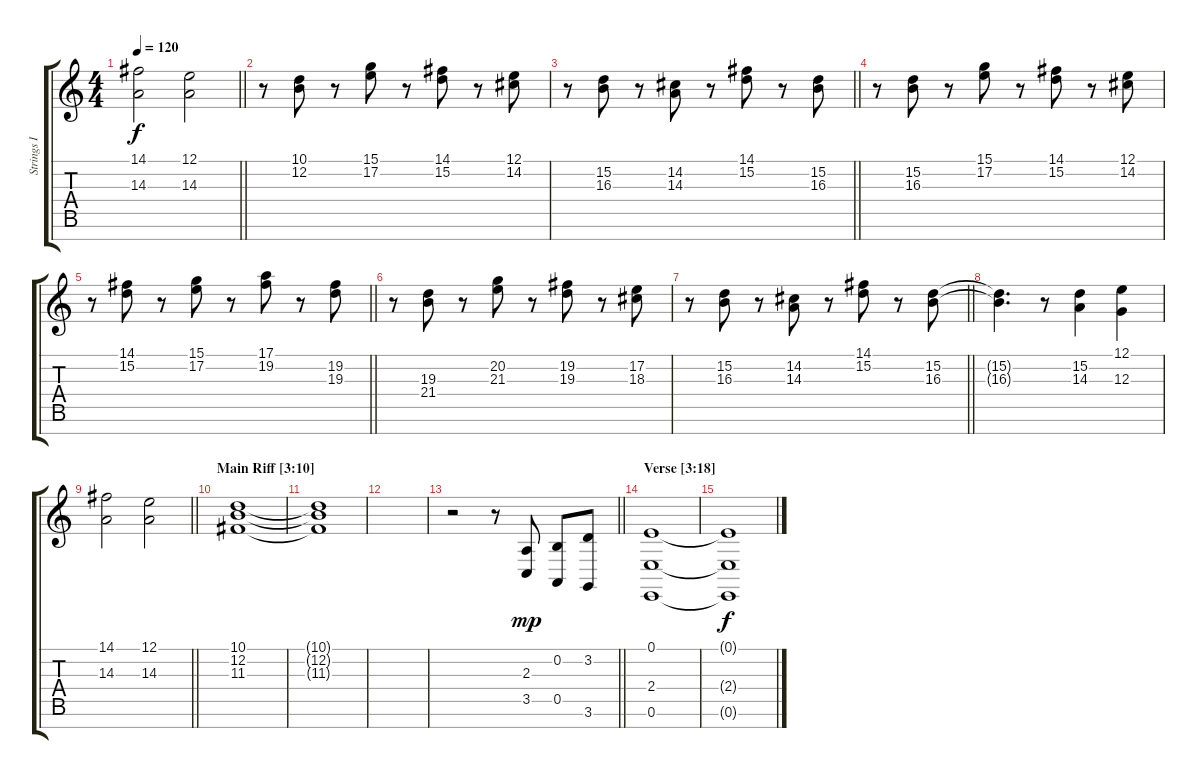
\track ("Strings I" "Strings I") {instrument stringensemble1}
\staff {score tabs}
\tuning (E4 B3 G3 D3 A2 E2 B1) {hide}
\ts (4 4)
\tempo 120
\clef g2
\barLineRight lightlight
\ks c
(14.1 14.3).2{dy f} (12.1 14.3).2 |
r.8 (10.1 12.2).8 r.8 (15.1 17.2).8 r.8 (14.1 15.2).8 r.8 (12.1 14.2).8 |
\barLineRight lightlight
r.8 (15.2 16.3).8 r.8 (14.2 14.3).8 r.8 (14.1 15.2).8 r.8 (15.2 16.3).8 |
r.8 (15.2 16.3).8 r.8 (15.1 17.2).8 r.8 (14.1 15.2).8 r.8 (12.1 14.2).8 |
\barLineRight lightlight
r.8 (14.1 15.2).8 r.8 (15.1 17.2).8 r.8 (17.1 19.2).8 r.8 (19.2 19.3).8 |
r.8 (19.3 21.4).8 r.8 (20.2 21.3).8 r.8 (19.2 19.3).8 r.8 (17.2 18.3).8 |
\barLineRight lightlight
r.8 (15.2 16.3).8 r.8 (14.2 14.3).8 r.8 (14.1 15.2).8 r.8 (15.2 16.3).8 |
(15.2{t} 16.3{t}).4{d} r.8 (15.2 14.3).4 (12.1 12.3).4 |
\barLineRight lightlight
(14.1 14.3).2 (12.1 14.3).2 |
\section ("" "Main Riff [3:10]")
(10.1 12.2 11.3).1{volume 4} |
(10.1{t} 12.2{t} 11.3{t}).1 |
|
\barLineRight lightlight
r.2 r.8 (2.3 3.5).8{dy mp volume 14} (0.2 0.5).8 (3.2 3.6).8 |
\section ("" "Verse [3:18]")
(0.1 2.4 0.6).1{volume 3} |
(0.1{t} 2.4{t} 0.6{t}).1{dy f}
